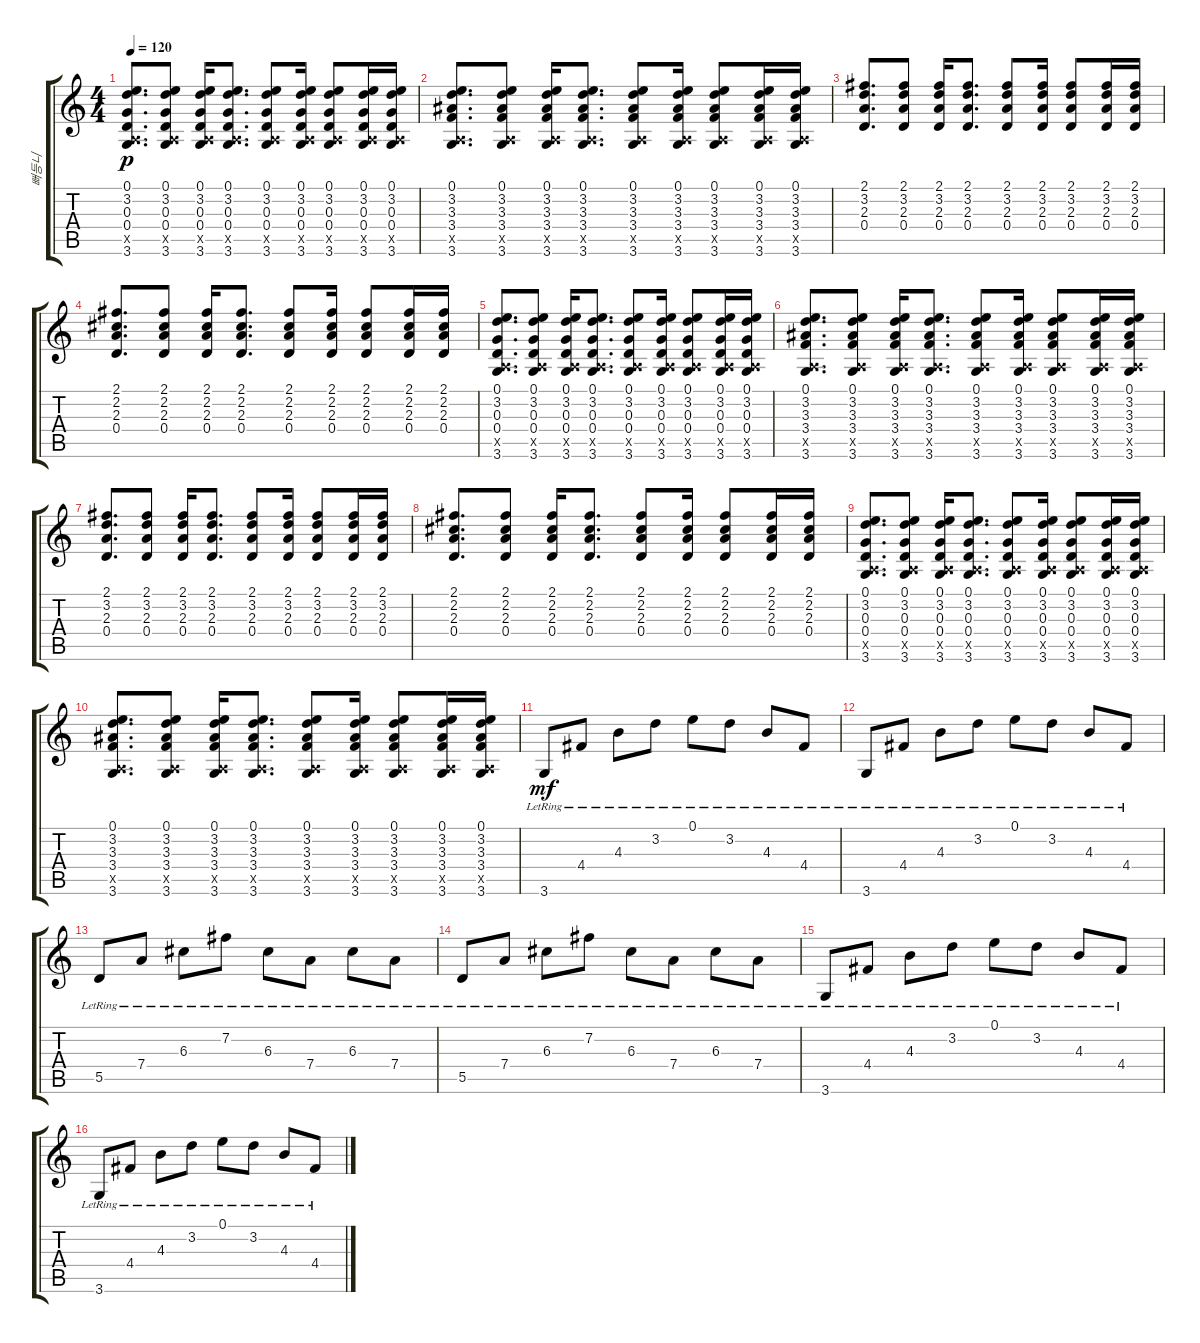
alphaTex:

\track ("뻐등니" "뻐등니") {instrument acousticguitarsteel}
\staff {score tabs}
\tuning (E4 B3 G3 D3 A2 E2) {hide}
\ts (4 4)
\tempo 120
\clef g2
\ks c
(0.1 3.2 0.3 0.4 0.5{x} 3.6).8{d dy p} (0.1 3.2 0.3 0.4 0.5{x} 3.6).8 (0.1 3.2 0.3 0.4 0.5{x} 3.6).16 (0.1 3.2 0.3 0.4 0.5{x} 3.6).8{d} (0.1 3.2 0.3 0.4 0.5{x} 3.6).8 (0.1 3.2 0.3 0.4 0.5{x} 3.6).16 (0.1 3.2 0.3 0.4 0.5{x} 3.6).8 (0.1 3.2 0.3 0.4 0.5{x} 3.6).16 (0.1 3.2 0.3 0.4 0.5{x} 3.6).16 |
(0.1 3.2 3.3 3.4 0.5{x} 3.6).8{d} (0.1 3.2 3.3 3.4 0.5{x} 3.6).8 (0.1 3.2 3.3 3.4 0.5{x} 3.6).16 (0.1 3.2 3.3 3.4 0.5{x} 3.6).8{d} (0.1 3.2 3.3 3.4 0.5{x} 3.6).8 (0.1 3.2 3.3 3.4 0.5{x} 3.6).16 (0.1 3.2 3.3 3.4 0.5{x} 3.6).8 (0.1 3.2 3.3 3.4 0.5{x} 3.6).16 (0.1 3.2 3.3 3.4 0.5{x} 3.6).16 |
(2.1 3.2 2.3 0.4).8{d} (2.1 3.2 2.3 0.4).8 (2.1 3.2 2.3 0.4).16 (2.1 3.2 2.3 0.4).8{d} (2.1 3.2 2.3 0.4).8 (2.1 3.2 2.3 0.4).16 (2.1 3.2 2.3 0.4).8 (2.1 3.2 2.3 0.4).16 (2.1 3.2 2.3 0.4).16 |
(2.1 2.2 2.3 0.4).8{d} (2.1 2.2 2.3 0.4).8 (2.1 2.2 2.3 0.4).16 (2.1 2.2 2.3 0.4).8{d} (2.1 2.2 2.3 0.4).8 (2.1 2.2 2.3 0.4).16 (2.1 2.2 2.3 0.4).8 (2.1 2.2 2.3 0.4).16 (2.1 2.2 2.3 0.4).16 |
(0.1 3.2 0.3 0.4 0.5{x} 3.6).8{d} (0.1 3.2 0.3 0.4 0.5{x} 3.6).8 (0.1 3.2 0.3 0.4 0.5{x} 3.6).16 (0.1 3.2 0.3 0.4 0.5{x} 3.6).8{d} (0.1 3.2 0.3 0.4 0.5{x} 3.6).8 (0.1 3.2 0.3 0.4 0.5{x} 3.6).16 (0.1 3.2 0.3 0.4 0.5{x} 3.6).8 (0.1 3.2 0.3 0.4 0.5{x} 3.6).16 (0.1 3.2 0.3 0.4 0.5{x} 3.6).16 |
(0.1 3.2 3.3 3.4 0.5{x} 3.6).8{d} (0.1 3.2 3.3 3.4 0.5{x} 3.6).8 (0.1 3.2 3.3 3.4 0.5{x} 3.6).16 (0.1 3.2 3.3 3.4 0.5{x} 3.6).8{d} (0.1 3.2 3.3 3.4 0.5{x} 3.6).8 (0.1 3.2 3.3 3.4 0.5{x} 3.6).16 (0.1 3.2 3.3 3.4 0.5{x} 3.6).8 (0.1 3.2 3.3 3.4 0.5{x} 3.6).16 (0.1 3.2 3.3 3.4 0.5{x} 3.6).16 |
(2.1 3.2 2.3 0.4).8{d} (2.1 3.2 2.3 0.4).8 (2.1 3.2 2.3 0.4).16 (2.1 3.2 2.3 0.4).8{d} (2.1 3.2 2.3 0.4).8 (2.1 3.2 2.3 0.4).16 (2.1 3.2 2.3 0.4).8 (2.1 3.2 2.3 0.4).16 (2.1 3.2 2.3 0.4).16 |
(2.1 2.2 2.3 0.4).8{d} (2.1 2.2 2.3 0.4).8 (2.1 2.2 2.3 0.4).16 (2.1 2.2 2.3 0.4).8{d} (2.1 2.2 2.3 0.4).8 (2.1 2.2 2.3 0.4).16 (2.1 2.2 2.3 0.4).8 (2.1 2.2 2.3 0.4).16 (2.1 2.2 2.3 0.4).16 |
(0.1 3.2 0.3 0.4 0.5{x} 3.6).8{d} (0.1 3.2 0.3 0.4 0.5{x} 3.6).8 (0.1 3.2 0.3 0.4 0.5{x} 3.6).16 (0.1 3.2 0.3 0.4 0.5{x} 3.6).8{d} (0.1 3.2 0.3 0.4 0.5{x} 3.6).8 (0.1 3.2 0.3 0.4 0.5{x} 3.6).16 (0.1 3.2 0.3 0.4 0.5{x} 3.6).8 (0.1 3.2 0.3 0.4 0.5{x} 3.6).16 (0.1 3.2 0.3 0.4 0.5{x} 3.6).16 |
(0.1 3.2 3.3 3.4 0.5{x} 3.6).8{d} (0.1 3.2 3.3 3.4 0.5{x} 3.6).8 (0.1 3.2 3.3 3.4 0.5{x} 3.6).16 (0.1 3.2 3.3 3.4 0.5{x} 3.6).8{d} (0.1 3.2 3.3 3.4 0.5{x} 3.6).8 (0.1 3.2 3.3 3.4 0.5{x} 3.6).16 (0.1 3.2 3.3 3.4 0.5{x} 3.6).8 (0.1 3.2 3.3 3.4 0.5{x} 3.6).16 (0.1 3.2 3.3 3.4 0.5{x} 3.6).16 |
3.6{lr}.8{dy mf} 4.4{lr}.8 4.3{lr}.8 3.2{lr}.8 0.1{lr}.8 3.2{lr}.8 4.3{lr}.8 4.4{lr}.8 |
3.6{lr}.8 4.4{lr}.8 4.3{lr}.8 3.2{lr}.8 0.1{lr}.8 3.2{lr}.8 4.3{lr}.8 4.4{lr}.8 |
5.5{lr}.8 7.4{lr}.8 6.3{lr}.8 7.2{lr}.8 6.3{lr}.8 7.4{lr}.8 6.3{lr}.8 7.4{lr}.8 |
5.5{lr}.8 7.4{lr}.8 6.3{lr}.8 7.2{lr}.8 6.3{lr}.8 7.4{lr}.8 6.3{lr}.8 7.4{lr}.8 |
3.6{lr}.8 4.4{lr}.8 4.3{lr}.8 3.2{lr}.8 0.1{lr}.8 3.2{lr}.8 4.3{lr}.8 4.4{lr}.8 |
3.6{lr}.8 4.4{lr}.8 4.3{lr}.8 3.2{lr}.8 0.1{lr}.8 3.2{lr}.8 4.3{lr}.8 4.4{lr}.8
